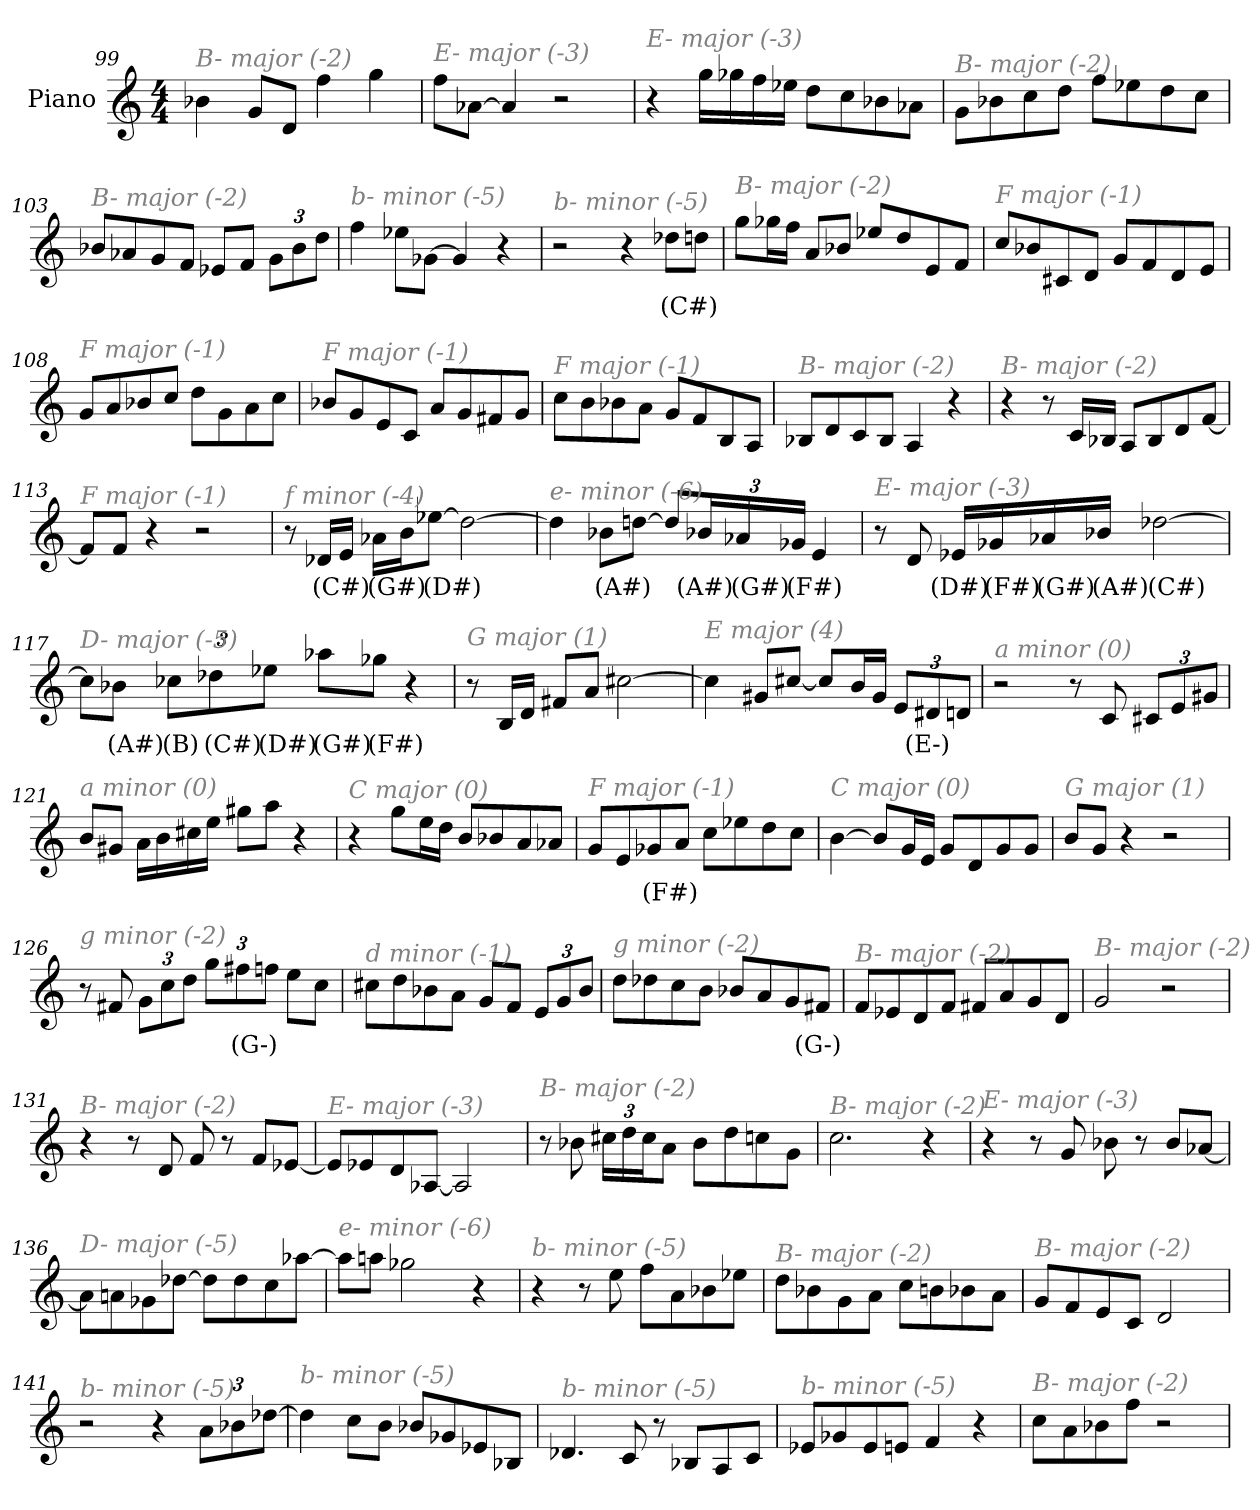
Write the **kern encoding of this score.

**kern	**text
*part1	*part1
*staff1	*staff1
*I"Piano	*
*I'Pno	*
*clefG2	*
*k[]	*
*M4/4	*
=99	=99
!LO:TX:i:color=#808080:t=B- major (-2)	!
4b-X\	.
8g/L	.
8d/J	.
4ff\	.
4gg\	.
=100	=100
!LO:TX:i:color=#808080:t=E- major (-3)	!
8ff\L	.
[8a-X\J	.
4a-/]	.
2r	.
!!LO:LB:g=z
=101	=101
!LO:TX:i:color=#808080:t=E- major (-3)	!
4r	.
16gg\LL	.
16gg-X\	.
16ff\	.
16ee-X\JJ	.
8dd\L	.
8cc\	.
8b-X\	.
8a-X\J	.
=102	=102
!LO:TX:i:color=#808080:t=B- major (-2)	!
8g\L	.
8b-X\	.
8cc\	.
8dd\J	.
8ff\L	.
8ee-X\	.
8dd\	.
8cc\J	.
=103	=103
!LO:TX:i:color=#808080:t=B- major (-2)	!
8b-X/L	.
8a-X/	.
8g/	.
8f/J	.
8e-X/L	.
8f/J	.
*Xbrackettup	*
12g\L	.
12b-\	.
12dd\J	.
=104	=104
!LO:TX:i:color=#808080:t=b- minor (-5)	!
4ff\	.
8ee-X\L	.
[8g-X\J	.
4g-/]	.
4r	.
!!LO:LB:g=z
=105	=105
!LO:TX:i:color=#808080:t=b- minor (-5)	!
2r	.
4r	.
8dd-Xi\L	(C#)
8dd\J	.
=106	=106
!LO:TX:i:color=#808080:t=B- major (-2)	!
8gg\L	.
16gg-X\L	.
16ff\JJ	.
8a/L	.
8b-X/J	.
8ee-X/L	.
8dd/	.
8e/	.
8f/J	.
=107	=107
!LO:TX:i:color=#808080:t=F major (-1)	!
8cc/L	.
8b-X/	.
8c#X/	.
8d/J	.
8g/L	.
8f/	.
8d/	.
8e/J	.
=108	=108
!LO:TX:i:color=#808080:t=F major (-1)	!
8g/L	.
8a/	.
8b-X/	.
8cc/J	.
8dd\L	.
8g\	.
8a\	.
8cc\J	.
!!LO:LB:g=z
=109	=109
!LO:TX:i:color=#808080:t=F major (-1)	!
8b-X/L	.
8g/	.
8e/	.
8c/J	.
8a/L	.
8g/	.
8f#X/	.
8g/J	.
=110	=110
!LO:TX:i:color=#808080:t=F major (-1)	!
8cc\L	.
8b\	.
8b-X\	.
8a\J	.
8g/L	.
8f/	.
8B/	.
8A/J	.
=111	=111
!LO:TX:i:color=#808080:t=B- major (-2)	!
8B-X/L	.
8d/	.
8c/	.
8B-/J	.
4A/	.
4r	.
=112	=112
!LO:TX:i:color=#808080:t=B- major (-2)	!
4r	.
8r	.
16c/LL	.
16B-X/JJ	.
8A/L	.
8B-/	.
8d/	.
[8f/J	.
!!LO:LB:g=z
=113	=113
!LO:TX:i:color=#808080:t=F major (-1)	!
8f/L]	.
8f/J	.
4r	.
2r	.
=114	=114
!LO:TX:i:color=#808080:t=f minor (-4)	!
8r	.
16d-Xi/LL	(C#)
16e/JJ	.
16a-Xi\LL	(G#)
16b\J	.
[8ee-Xi\J	(D#)
2dd#\_	.
=115	=115
!LO:TX:i:color=#808080:t=e- minor (-6)	!
4dd#\]	.
8b-Xi\L	(A#)
[8ddn\J	.
8dd/L]	.
24b-Xi/L	(A#)
24a-Xi/	(G#)
24g-Xi/JJ	(F#)
4e/	.
=116	=116
!LO:TX:i:color=#808080:t=E- major (-3)	!
8r	.
8d/	.
16e-Xi/LL	(D#)
16g-Xi/	(F#)
16a-Xi/	(G#)
16b-Xi/JJ	(A#)
[2dd-Xi\	(C#)
!!LO:LB:g=z
=117	=117
!LO:TX:i:color=#808080:t=D- major (-5)	!
8cc#\L]	.
8b-Xi\J	(A#)
12cc-Xj\L	(B)
12dd-Xi\	(C#)
12ee-Xi\J	(D#)
8aa-Xi\L	(G#)
8gg-Xi\J	(F#)
4r	.
=118	=118
!LO:TX:i:color=#808080:t=G major (1)	!
8r	.
16B/LL	.
16d/JJ	.
8f#X/L	.
8a/J	.
[2cc#X\	.
=119	=119
!LO:TX:i:color=#808080:t=E major (4)	!
4cc#\]	.
8g#X/L	.
[8cc#X/J	.
8cc#/L]	.
16b/L	.
16g#/JJ	.
12e/L	.
12d#Xi/	(E-)
12d/J	.
=120	=120
!LO:TX:i:color=#808080:t=a minor (0)	!
2r	.
8r	.
8c/	.
12c#X/L	.
12e/	.
12g#X/J	.
!!LO:LB:g=z
=121	=121
!LO:TX:i:color=#808080:t=a minor (0)	!
8b/L	.
8g#X/J	.
16a\LL	.
16b\	.
16cc#X\	.
16ee\JJ	.
8gg#X\L	.
8aa\J	.
4r	.
=122	=122
!LO:TX:i:color=#808080:t=C major (0)	!
4r	.
8gg\L	.
16ee\L	.
16dd\JJ	.
8b/L	.
8b-X/	.
8a/	.
8a-X/J	.
=123	=123
!LO:TX:i:color=#808080:t=F major (-1)	!
8g/L	.
8e/	.
8g-Xi/	(F#)
8a/J	.
8cc\L	.
8ee-X\	.
8dd\	.
8cc\J	.
=124	=124
!LO:TX:i:color=#808080:t=C major (0)	!
[4b\	.
8b/L]	.
16g/L	.
16e/JJ	.
8g/L	.
8d/	.
8g/	.
8g/J	.
!!LO:LB:g=z
=125	=125
!LO:TX:i:color=#808080:t=G major (1)	!
8b/L	.
8g/J	.
4r	.
2r	.
=126	=126
!LO:TX:i:color=#808080:t=g minor (-2)	!
8r	.
8f#X/	.
12g\L	.
12cc\	.
12dd\J	.
12gg\L	.
12ff#Xi\	(G-)
12ff\J	.
8ee\L	.
8cc\J	.
=127	=127
!LO:TX:i:color=#808080:t=d minor (-1)	!
8cc#X\L	.
8dd\	.
8b-X\	.
8a\J	.
8g/L	.
8f/J	.
12e/L	.
12g/	.
12b-/J	.
=128	=128
!LO:TX:i:color=#808080:t=g minor (-2)	!
8dd\L	.
8dd-X\	.
8cc\	.
8b\J	.
8b-X/L	.
8a/	.
8g/	.
8f#Xi/J	(G-)
!!LO:LB:g=z
=129	=129
!LO:TX:i:color=#808080:t=B- major (-2)	!
8f/L	.
8e-X/	.
8d/	.
8f/J	.
8f#X/L	.
8a/	.
8g/	.
8d/J	.
=130	=130
!LO:TX:i:color=#808080:t=B- major (-2)	!
2g/	.
2r	.
=131	=131
!LO:TX:i:color=#808080:t=B- major (-2)	!
4r	.
8r	.
8d/	.
8f/	.
8r	.
8f/L	.
[8e-X/J	.
=132	=132
!LO:TX:i:color=#808080:t=E- major (-3)	!
8e-/L]	.
8e-X/	.
8d/	.
[8A-X/J	.
2A-/]	.
=133	=133
!LO:TX:i:color=#808080:t=B- major (-2)	!
8r	.
8b-X\	.
24cc#X\LL	.
24dd\	.
24cc#\J	.
8a\J	.
8b-\L	.
8dd\	.
8ccn\	.
8g\J	.
!!LO:LB:g=z
=134	=134
!LO:TX:i:color=#808080:t=B- major (-2)	!
2.cc\	.
4r	.
=135	=135
!LO:TX:i:color=#808080:t=E- major (-3)	!
4r	.
8r	.
8g/	.
8b-X\	.
8r	.
8b-/L	.
[8a-X/J	.
=136	=136
!LO:TX:i:color=#808080:t=D- major (-5)	!
8a-\L]	.
8an\	.
8g-X\	.
[8dd-X\J	.
8dd-\L]	.
8dd-\	.
8cc\	.
[8aa-X\J	.
=137	=137
!LO:TX:i:color=#808080:t=e- minor (-6)	!
8aa-\L]	.
8aan\J	.
2gg-X\	.
4r	.
=138	=138
!LO:TX:i:color=#808080:t=b- minor (-5)	!
4r	.
8r	.
8ee\	.
8ff\L	.
8a\	.
8b-X\	.
8ee-X\J	.
!!LO:PB:g=z
=139	=139
!LO:TX:i:color=#808080:t=B- major (-2)	!
8dd\L	.
8b-X\	.
8g\	.
8a\J	.
8cc\L	.
8bn\	.
8b-X\	.
8a\J	.
=140	=140
!LO:TX:i:color=#808080:t=B- major (-2)	!
8g/L	.
8f/	.
8e/	.
8c/J	.
2d/	.
=141	=141
!LO:TX:i:color=#808080:t=b- minor (-5)	!
2r	.
4r	.
12a\L	.
12b-X\	.
[12dd-X\J	.
=142	=142
!LO:TX:i:color=#808080:t=b- minor (-5)	!
4dd-\]	.
8cc\L	.
8b\J	.
8b-X/L	.
8g-X/	.
8e-X/	.
8B-X/J	.
=143	=143
!LO:TX:i:color=#808080:t=b- minor (-5)	!
4.d-X/	.
8c/	.
8r	.
8B-X/L	.
8A/	.
8c/J	.
!!LO:LB:g=z
=144	=144
!LO:TX:i:color=#808080:t=b- minor (-5)	!
8e-X/L	.
8g-X/	.
8e-/	.
8en/J	.
4f/	.
4r	.
=145	=145
!LO:TX:i:color=#808080:t=B- major (-2)	!
8cc\L	.
8a\	.
8b-X\	.
8ff\J	.
2r	.
=	=
*-	*-
